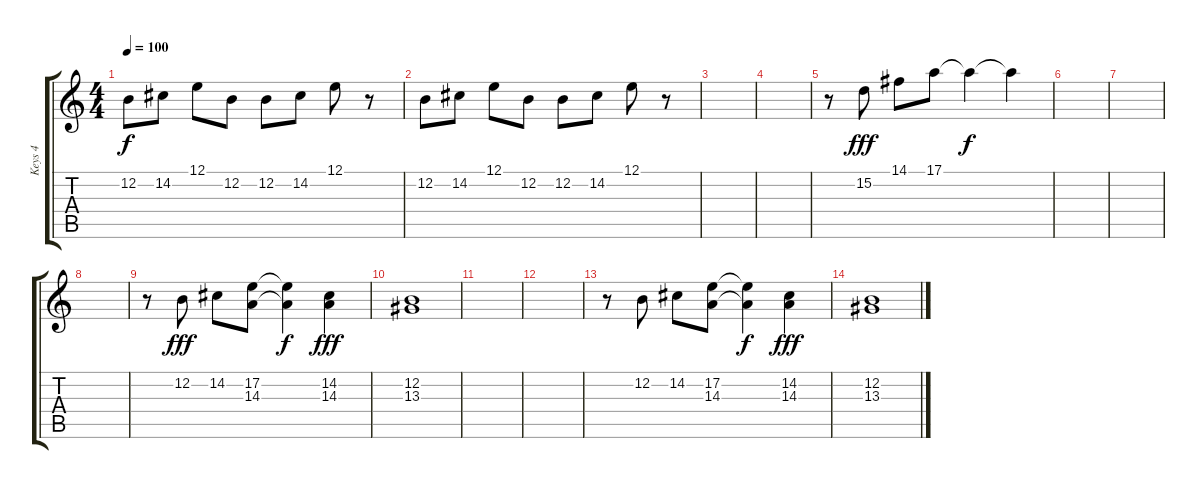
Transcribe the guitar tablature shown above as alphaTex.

\track ("Keys 4" "Keys 4") {instrument fx8scifi}
\staff {score tabs}
\tuning (E4 B3 G3 D3 A2 E2) {hide}
\ts (4 4)
\tempo 100
\clef g2
\ks c
12.2.8{dy f} 14.2.8 12.1.8 12.2.8 12.2.8 14.2.8 12.1.8 r.8 |
12.2.8 14.2.8 12.1.8 12.2.8 12.2.8 14.2.8 12.1.8 r.8 |
|
|
r.8 15.2.8{dy fff} 14.1.8 17.1.8 17.1{t}.4{dy f} 17.1{t}.4 |
|
|
|
r.8 12.2.8{dy fff} 14.2.8 (17.2 14.3).8 (17.2{t} 14.3{t}).4{dy f} (14.2 14.3).4{dy fff} |
(12.2 13.3).1 |
|
|
r.8 12.2.8 14.2.8 (17.2 14.3).8 (17.2{t} 14.3{t}).4{dy f} (14.2 14.3).4{dy fff} |
(12.2 13.3).1
